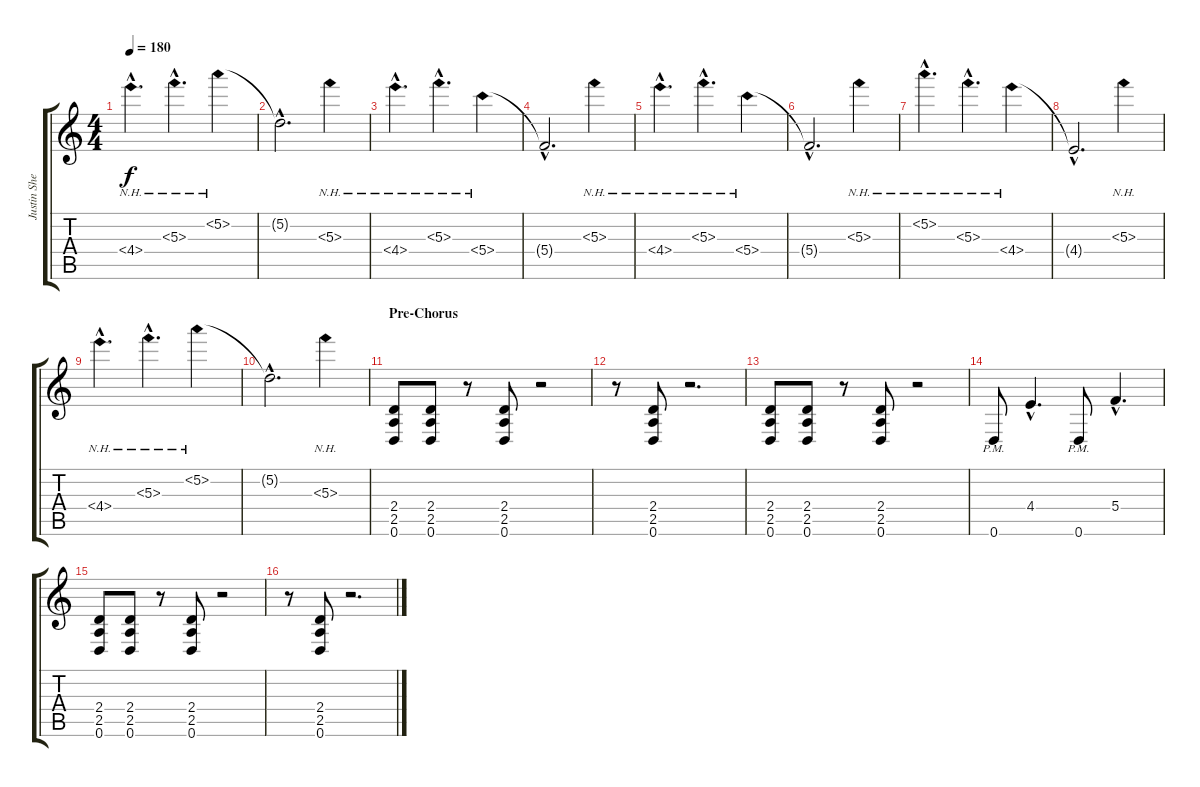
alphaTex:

\track ("Justin Shekoski" "Justin She") {instrument distortionguitar}
\staff {score tabs}
\tuning (D4 A3 F3 C3 G2 D2) {hide}
\ts (4 4)
\tempo 180
\clef g2
\ks c
4.4{nh hac}.4{d dy f} 5.3{nh hac}.4{d} 5.2{nh}.4 |
5.2{hac t}.2{d} 5.3{nh}.4 |
4.4{nh hac}.4{d} 5.3{nh hac}.4{d} 5.4{nh}.4 |
5.4{hac t}.2{d} 5.3{nh}.4 |
4.4{nh hac}.4{d} 5.3{nh hac}.4{d} 5.4{nh}.4 |
5.4{hac t}.2{d} 5.3{nh}.4 |
5.2{nh hac}.4{d} 5.3{nh hac}.4{d} 4.4{nh}.4 |
4.4{hac t}.2{d} 5.3{nh}.4 |
4.4{nh hac}.4{d} 5.3{nh hac}.4{d} 5.2{nh}.4 |
5.2{hac t}.2{d} 5.3{nh}.4 |
\section ("" "Pre-Chorus")
(2.4 2.5 0.6).8 (2.4 2.5 0.6).8 r.8 (2.4 2.5 0.6).8 r.2 |
r.8 (2.4 2.5 0.6).8 r.2{d} |
(2.4 2.5 0.6).8 (2.4 2.5 0.6).8 r.8 (2.4 2.5 0.6).8 r.2 |
0.6{pm}.8 4.4{hac}.4{d} 0.6{pm}.8 5.4{hac}.4{d} |
(2.4 2.5 0.6).8 (2.4 2.5 0.6).8 r.8 (2.4 2.5 0.6).8 r.2 |
r.8 (2.4 2.5 0.6).8 r.2{d}
